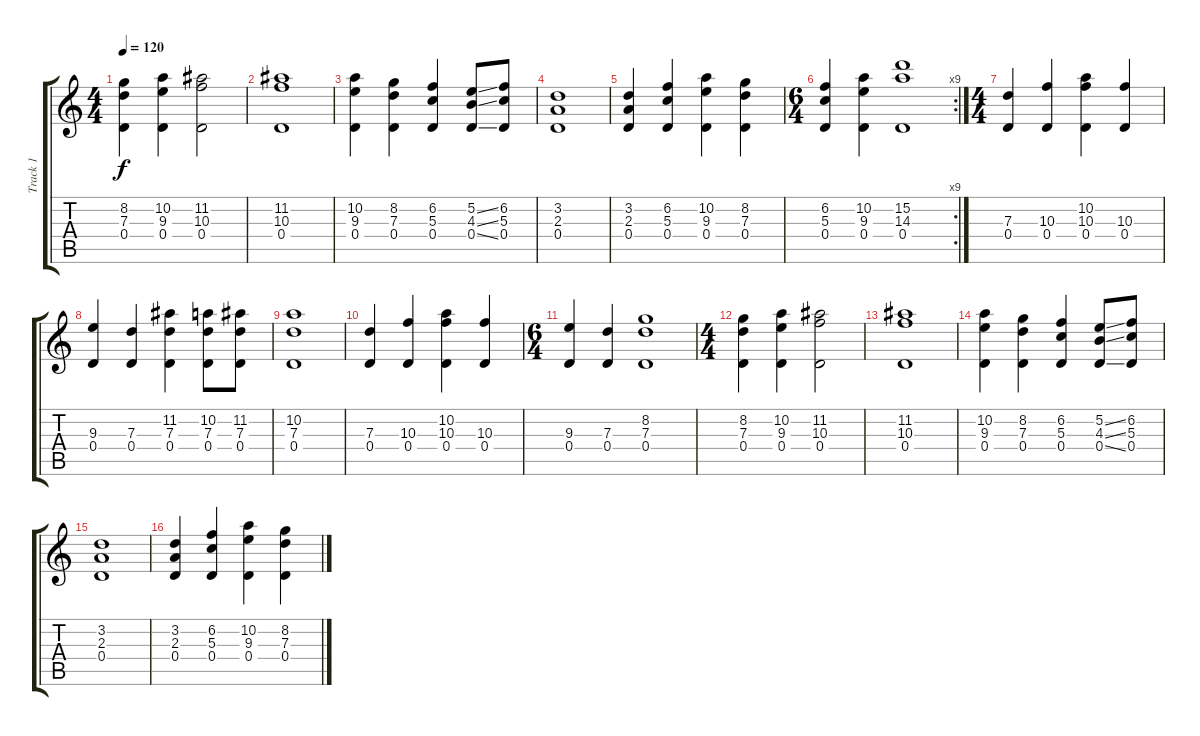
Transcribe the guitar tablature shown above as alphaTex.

\track ("Track 1" "Track 1") {instrument acousticguitarsteel}
\staff {score tabs}
\tuning (D4 B3 G3 D3 A2 D2) {hide}
\ts (4 4)
\tempo 120
\clef g2
\ks c
(8.2 7.3 0.4).4{dy f} (10.2 9.3 0.4).4 (11.2 10.3 0.4).2 |
(11.2 10.3 0.4).1 |
(10.2 9.3 0.4).4 (8.2 7.3 0.4).4 (6.2 5.3 0.4).4 (5.2{ss} 4.3{ss} 0.4{ss}).8 (6.2 5.3 0.4).8 |
(3.2 2.3 0.4).1 |
(3.2 2.3 0.4).4 (6.2 5.3 0.4).4 (10.2 9.3 0.4).4 (8.2 7.3 0.4).4 |
\rc 9
\ts (6 4)
(6.2 5.3 0.4).4 (10.2 9.3 0.4).4 (15.2 14.3 0.4).1 |
\ts (4 4)
(7.3 0.4).4 (10.3 0.4).4 (10.2 10.3 0.4).4 (10.3 0.4).4 |
(9.3 0.4).4 (7.3 0.4).4 (11.2 7.3 0.4).4 (10.2 7.3 0.4).8 (11.2 7.3 0.4).8 |
(10.2 7.3 0.4).1 |
(7.3 0.4).4 (10.3 0.4).4 (10.2 10.3 0.4).4 (10.3 0.4).4 |
\ts (6 4)
(9.3 0.4).4 (7.3 0.4).4 (8.2 7.3 0.4).1 |
\ts (4 4)
(8.2 7.3 0.4).4 (10.2 9.3 0.4).4 (11.2 10.3 0.4).2 |
(11.2 10.3 0.4).1 |
(10.2 9.3 0.4).4 (8.2 7.3 0.4).4 (6.2 5.3 0.4).4 (5.2{ss} 4.3{ss} 0.4{ss}).8 (6.2 5.3 0.4).8 |
(3.2 2.3 0.4).1 |
(3.2 2.3 0.4).4 (6.2 5.3 0.4).4 (10.2 9.3 0.4).4 (8.2 7.3 0.4).4
